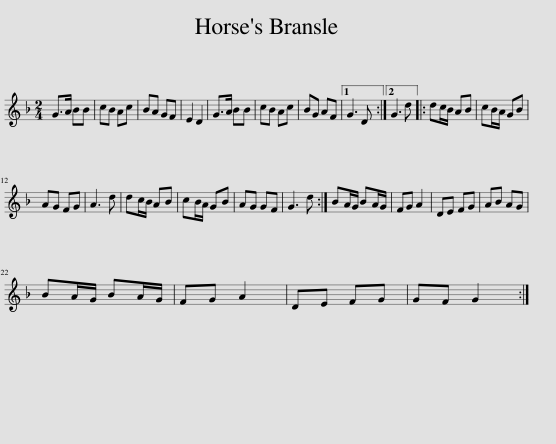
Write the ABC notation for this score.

X:1
L:1/8
M:2/4
I:linebreak $
K:F
V:1 treble
V:1
 G>A BB | cB Ac | BA GF | E2 D2 | G>A BB | %5
 cB Ac | BG AF |1 G3 D :|2 G3 d |: dc/B/ AB | %10
 cB/A/ GB |$ AG FG | A3 d | dc/B/ AB | cB/A/ GB | %15
 AG GF | G3 d :| BA/G/ BA/G/ | FG A2 | DE FG | %20
 AB AG |$ BA/G/ BA/G/ | FG A2 | DE FG | GF G2 :| %25
